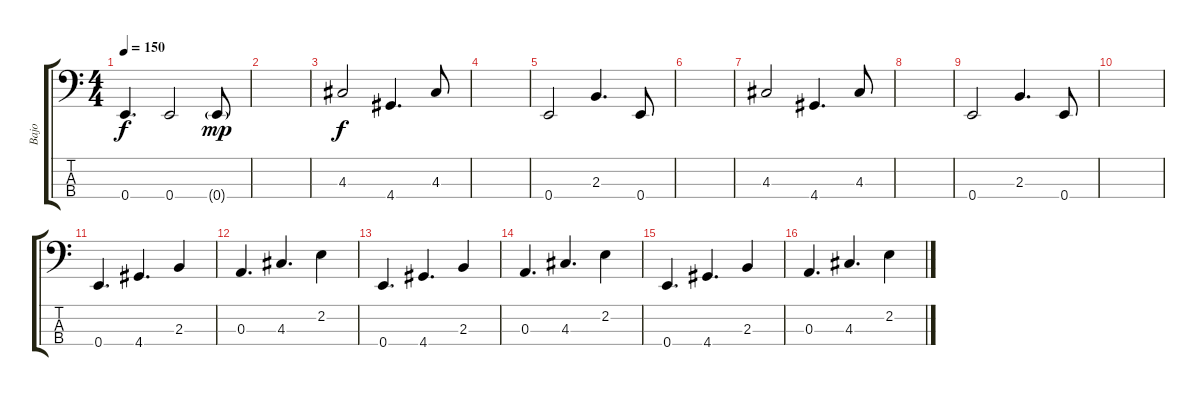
\track ("Bajo" "Bajo") {instrument electricbassfinger}
\staff {score tabs}
\tuning (G2 D2 A1 E1) {hide}
\ts (4 4)
\tempo 150
\clef f4
\ks c
0.4.4{d dy f} 0.4.2 0.4{g}.8{dy mp} |
|
4.3.2{dy f} 4.4.4{d} 4.3.8 |
|
0.4.2 2.3.4{d} 0.4.8 |
|
4.3.2 4.4.4{d} 4.3.8 |
|
0.4.2 2.3.4{d} 0.4.8 |
|
0.4.4{d} 4.4.4{d} 2.3.4 |
0.3.4{d} 4.3.4{d} 2.2.4 |
0.4.4{d} 4.4.4{d} 2.3.4 |
0.3.4{d} 4.3.4{d} 2.2.4 |
0.4.4{d} 4.4.4{d} 2.3.4 |
0.3.4{d} 4.3.4{d} 2.2.4
